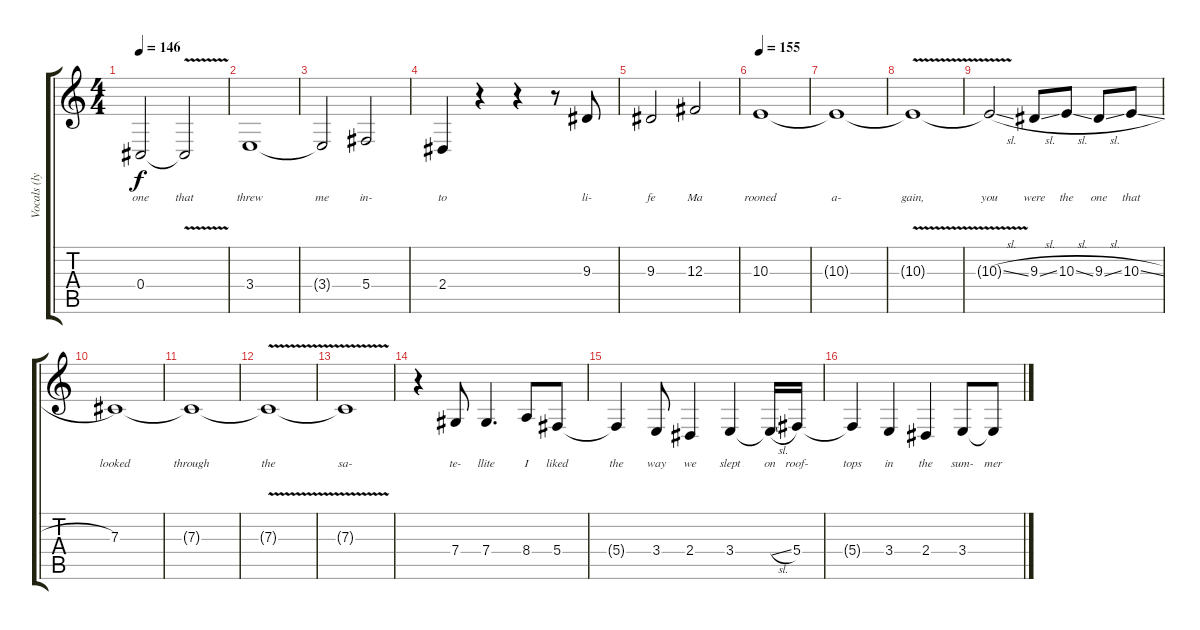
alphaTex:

\track ("Vocals (lyrics)" "Vocals (ly") {instrument sopranosax}
\staff {score tabs}
\tuning (Eb4 Bb3 Gb3 Db3 Ab2 Db2) {hide}
\ts (4 4)
\tempo 146
\clef g2
\ks c
0.4{t}.2{lyrics (0 "one") lyrics (1 "") lyrics (2 "") lyrics (3 "") lyrics (4 "") dy f} 0.4{v t}.2{lyrics (0 "that") lyrics (1 "") lyrics (2 "") lyrics (3 "") lyrics (4 "")} |
3.4.1{lyrics (0 "threw") lyrics (1 "") lyrics (2 "") lyrics (3 "") lyrics (4 "")} |
3.4{t}.2{lyrics (0 "me") lyrics (1 "") lyrics (2 "") lyrics (3 "") lyrics (4 "")} 5.4.2{lyrics (0 "in-") lyrics (1 "") lyrics (2 "") lyrics (3 "") lyrics (4 "")} |
2.4.4{lyrics (0 "to") lyrics (1 "") lyrics (2 "") lyrics (3 "") lyrics (4 "")} r.4 r.4 r.8 9.3.8{lyrics (0 "li-") lyrics (1 "") lyrics (2 "") lyrics (3 "") lyrics (4 "")} |
9.3.2{lyrics (0 "fe") lyrics (1 "") lyrics (2 "") lyrics (3 "") lyrics (4 "")} 12.3.2{lyrics (0 "Ma") lyrics (1 "") lyrics (2 "") lyrics (3 "") lyrics (4 "")} |
\tempo 155
10.3.1{lyrics (0 "rooned") lyrics (1 "") lyrics (2 "") lyrics (3 "") lyrics (4 "")} |
10.3{t}.1{lyrics (0 "a-") lyrics (1 "") lyrics (2 "") lyrics (3 "") lyrics (4 "")} |
10.3{v t}.1{lyrics (0 "gain,") lyrics (1 "") lyrics (2 "") lyrics (3 "") lyrics (4 "")} |
10.3{sl t}.2{lyrics (0 "you") lyrics (1 "") lyrics (2 "") lyrics (3 "") lyrics (4 "")} 9.3{sl}.8{lyrics (0 "were") lyrics (1 "") lyrics (2 "") lyrics (3 "") lyrics (4 "")} 10.3{sl}.8{lyrics (0 "the") lyrics (1 "") lyrics (2 "") lyrics (3 "") lyrics (4 "")} 9.3{sl}.8{lyrics (0 "one") lyrics (1 "") lyrics (2 "") lyrics (3 "") lyrics (4 "")} 10.3{sl}.8{lyrics (0 "that") lyrics (1 "") lyrics (2 "") lyrics (3 "") lyrics (4 "")} |
7.3.1{lyrics (0 "looked") lyrics (1 "") lyrics (2 "") lyrics (3 "") lyrics (4 "")} |
7.3{t}.1{lyrics (0 "through") lyrics (1 "") lyrics (2 "") lyrics (3 "") lyrics (4 "")} |
7.3{v t}.1{lyrics (0 "the") lyrics (1 "") lyrics (2 "") lyrics (3 "") lyrics (4 "")} |
7.3{t}.1{lyrics (0 "sa-") lyrics (1 "") lyrics (2 "") lyrics (3 "") lyrics (4 "")} |
r.4 7.4.8{lyrics (0 "te-") lyrics (1 "") lyrics (2 "") lyrics (3 "") lyrics (4 "")} 7.4.4{d lyrics (0 "llite") lyrics (1 "") lyrics (2 "") lyrics (3 "") lyrics (4 "")} 8.4.8{lyrics (0 "I") lyrics (1 "") lyrics (2 "") lyrics (3 "") lyrics (4 "")} 5.4.8{lyrics (0 "liked") lyrics (1 "") lyrics (2 "") lyrics (3 "") lyrics (4 "")} |
5.4{t}.4{lyrics (0 "the") lyrics (1 "") lyrics (2 "") lyrics (3 "") lyrics (4 "")} 3.4.8{lyrics (0 "way") lyrics (1 "") lyrics (2 "") lyrics (3 "") lyrics (4 "")} 2.4.4{lyrics (0 "we") lyrics (1 "") lyrics (2 "") lyrics (3 "") lyrics (4 "")} 3.4.4{lyrics (0 "slept") lyrics (1 "") lyrics (2 "") lyrics (3 "") lyrics (4 "")} 3.4{sl t}.16{lyrics (0 "on") lyrics (1 "") lyrics (2 "") lyrics (3 "") lyrics (4 "")} 5.4.16{lyrics (0 "roof-") lyrics (1 "") lyrics (2 "") lyrics (3 "") lyrics (4 "")} |
5.4{t}.4{lyrics (0 "tops") lyrics (1 "") lyrics (2 "") lyrics (3 "") lyrics (4 "")} 3.4.4{lyrics (0 "in") lyrics (1 "") lyrics (2 "") lyrics (3 "") lyrics (4 "")} 2.4.4{lyrics (0 "the") lyrics (1 "") lyrics (2 "") lyrics (3 "") lyrics (4 "")} 3.4.8{lyrics (0 "sum-") lyrics (1 "") lyrics (2 "") lyrics (3 "") lyrics (4 "")} 3.4{sl t}.8{lyrics (0 "mer") lyrics (1 "") lyrics (2 "") lyrics (3 "") lyrics (4 "")}
